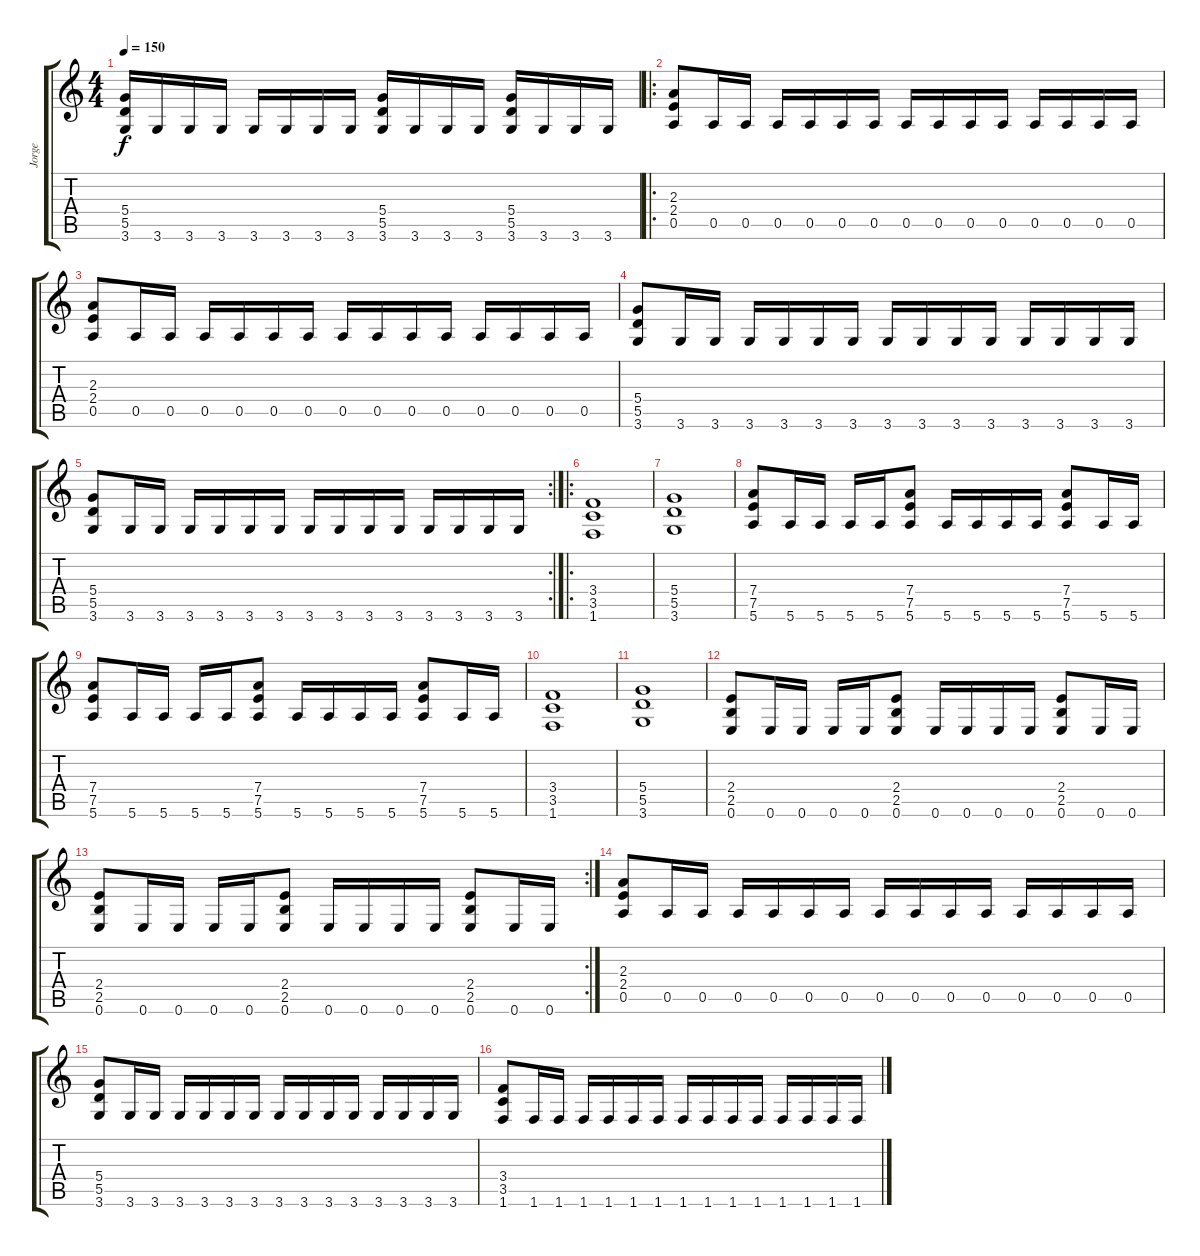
\track ("Jorge" "Jorge") {instrument distortionguitar}
\staff {score tabs}
\tuning (E4 B3 G3 D3 A2 E2) {hide}
\ts (4 4)
\tempo 150
\clef g2
\ks c
(5.4 5.5 3.6).16{dy f} 3.6.16 3.6.16 3.6.16 3.6.16 3.6.16 3.6.16 3.6.16 (5.4 5.5 3.6).16 3.6.16 3.6.16 3.6.16 (5.4 5.5 3.6).16 3.6.16 3.6.16 3.6.16 |
\ro
(2.3 2.4 0.5).8 0.5.16 0.5.16 0.5.16 0.5.16 0.5.16 0.5.16 0.5.16 0.5.16 0.5.16 0.5.16 0.5.16 0.5.16 0.5.16 0.5.16 |
(2.3 2.4 0.5).8 0.5.16 0.5.16 0.5.16 0.5.16 0.5.16 0.5.16 0.5.16 0.5.16 0.5.16 0.5.16 0.5.16 0.5.16 0.5.16 0.5.16 |
(5.4 5.5 3.6).8 3.6.16 3.6.16 3.6.16 3.6.16 3.6.16 3.6.16 3.6.16 3.6.16 3.6.16 3.6.16 3.6.16 3.6.16 3.6.16 3.6.16 |
\rc 2
(5.4 5.5 3.6).8 3.6.16 3.6.16 3.6.16 3.6.16 3.6.16 3.6.16 3.6.16 3.6.16 3.6.16 3.6.16 3.6.16 3.6.16 3.6.16 3.6.16 |
\ro
(3.4 3.5 1.6).1 |
(5.4 5.5 3.6).1 |
(7.4 7.5 5.6).8 5.6.16 5.6.16 5.6.16 5.6.16 (7.4 7.5 5.6).8 5.6.16 5.6.16 5.6.16 5.6.16 (7.4 7.5 5.6).8 5.6.16 5.6.16 |
(7.4 7.5 5.6).8 5.6.16 5.6.16 5.6.16 5.6.16 (7.4 7.5 5.6).8 5.6.16 5.6.16 5.6.16 5.6.16 (7.4 7.5 5.6).8 5.6.16 5.6.16 |
(3.4 3.5 1.6).1 |
(5.4 5.5 3.6).1 |
(2.4 2.5 0.6).8 0.6.16 0.6.16 0.6.16 0.6.16 (2.4 2.5 0.6).8 0.6.16 0.6.16 0.6.16 0.6.16 (2.4 2.5 0.6).8 0.6.16 0.6.16 |
\rc 2
(2.4 2.5 0.6).8 0.6.16 0.6.16 0.6.16 0.6.16 (2.4 2.5 0.6).8 0.6.16 0.6.16 0.6.16 0.6.16 (2.4 2.5 0.6).8 0.6.16 0.6.16 |
(2.3 2.4 0.5).8 0.5.16 0.5.16 0.5.16 0.5.16 0.5.16 0.5.16 0.5.16 0.5.16 0.5.16 0.5.16 0.5.16 0.5.16 0.5.16 0.5.16 |
(5.4 5.5 3.6).8 3.6.16 3.6.16 3.6.16 3.6.16 3.6.16 3.6.16 3.6.16 3.6.16 3.6.16 3.6.16 3.6.16 3.6.16 3.6.16 3.6.16 |
(3.4 3.5 1.6).8 1.6.16 1.6.16 1.6.16 1.6.16 1.6.16 1.6.16 1.6.16 1.6.16 1.6.16 1.6.16 1.6.16 1.6.16 1.6.16 1.6.16
